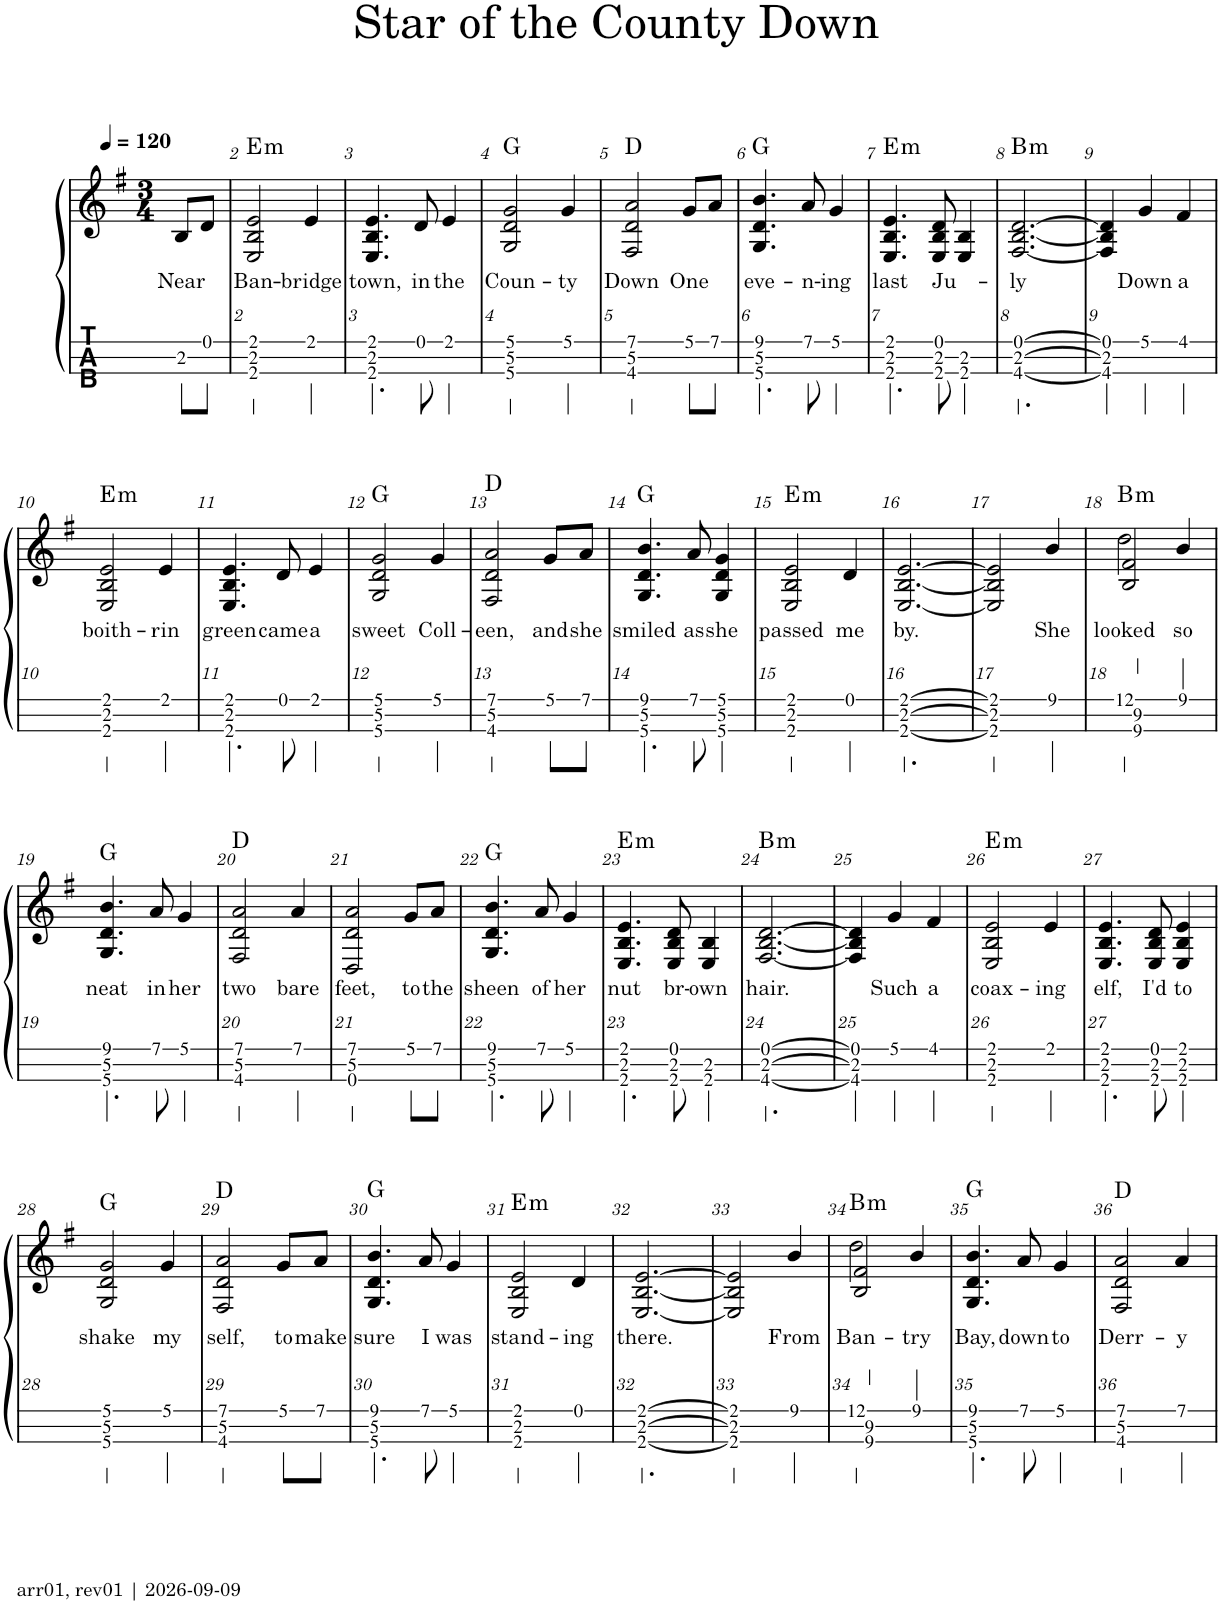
**kern	**kern	**text	**harte
*part1	*part1	*part1	*part1
*staff2	*staff1	*staff1	*
*I"Mountain Dulcimer	*	*	*
*stria3	*	*	*
*	*clefG2	*	*
*k[f#]	*k[f#]	*	*
*M3/4	*M3/4	*	*
*MM120	*MM120	*	*
=1	=1	=1	=1
!	!	!LO:LY:b	!
8B\L	8B/L	Near	.
8d\J	8d/J	.	.
=2	=2	=2	=2
!	!	!LO:LY:b	!LO:H:kt=m
2E\ 2B\ 2e\	2E/ 2B/ 2e/	Ban-	E:min
!	!	!LO:LY:b	!
4e\	4e/	-bridge	.
=3	=3	=3	=3
!	!	!LO:LY:b	!
4.E\ 4.B\ 4.e\	4.E/ 4.B/ 4.e/	town,	.
!	!	!LO:LY:b	!
8d\	8d/	in	.
!	!	!LO:LY:b	!
4e\	4e/	the	.
=4	=4	=4	=4
!	!	!LO:LY:b	!
2G\ 2d\ 2g\	2G/ 2d/ 2g/	Coun-	G:maj
!	!	!LO:LY:b	!
4g\	4g/	-ty	.
=5	=5	=5	=5
!	!	!LO:LY:b	!
2F#\ 2d\ 2a\	2F#/ 2d/ 2a/	Down	D:maj
!	!	!LO:LY:b	!
8g\L	8g/L	One	.
8a\J	8a/J	.	.
=6	=6	=6	=6
!	!	!LO:LY:b	!
4.G\ 4.d\ 4.b\	4.G/ 4.d/ 4.b/	eve-	G:maj
!	!	!LO:LY:b	!
8a\	8a/	-n-	.
!	!	!LO:LY:b	!
4g\	4g/	-ing	.
=7	=7	=7	=7
!	!	!LO:LY:b	!LO:H:kt=m
4.E\ 4.B\ 4.e\	4.E/ 4.B/ 4.e/	last	E:min
!	!	!LO:LY:b	!
8E\ 8B\ 8d\	8E/ 8B/ 8d/	Ju-	.
4E\ 4B\	4E/ 4B/	.	.
=8	=8	=8	=8
!	!	!LO:LY:b	!LO:H:kt=m
[2.F#\ [2.B\ [2.d\	[2.F#/ [2.B/ [2.d/	-ly	B:min
=9	=9	=9	=9
4F#\] 4B\] 4d\]	4F#/] 4B/] 4d/]	.	.
!	!	!LO:LY:b	!
4g\	4g/	Down	.
!	!	!LO:LY:b	!
4f#\	4f#/	a	.
!!LO:LB:g=z
=10	=10	=10	=10
!	!	!LO:LY:b	!LO:H:kt=m
2E\ 2B\ 2e\	2E/ 2B/ 2e/	boith-	E:min
!	!	!LO:LY:b	!
4e\	4e/	-rin	.
=11	=11	=11	=11
!	!	!LO:LY:b	!
4.E\ 4.B\ 4.e\	4.E/ 4.B/ 4.e/	green	.
!	!	!LO:LY:b	!
8d\	8d/	came	.
!	!	!LO:LY:b	!
4e\	4e/	a	.
=12	=12	=12	=12
!	!	!LO:LY:b	!
2G\ 2d\ 2g\	2G/ 2d/ 2g/	sweet	G:maj
!	!	!LO:LY:b	!
4g\	4g/	Coll-	.
=13	=13	=13	=13
!	!	!LO:LY:b	!
2F#\ 2d\ 2a\	2F#/ 2d/ 2a/	-een,	D:maj
!	!	!LO:LY:b	!
8g\L	8g/L	and	.
!	!	!LO:LY:b	!
8a\J	8a/J	she	.
=14	=14	=14	=14
!	!	!LO:LY:b	!
4.G\ 4.d\ 4.b\	4.G/ 4.d/ 4.b/	smiled	G:maj
!	!	!LO:LY:b	!
8a\	8a/	as	.
!	!	!LO:LY:b	!
4G\ 4d\ 4g\	4G/ 4d/ 4g/	she	.
=15	=15	=15	=15
!	!	!LO:LY:b	!LO:H:kt=m
2E\ 2B\ 2e\	2E/ 2B/ 2e/	passed	E:min
!	!	!LO:LY:b	!
4d\	4d/	me	.
=16	=16	=16	=16
!	!	!LO:LY:b	!
[2.E\ [2.B\ [2.e\	[2.E/ [2.B/ [2.e/	by.	.
=17	=17	=17	=17
2E\] 2B\] 2e\]	2E/] 2B/] 2e/]	.	.
!	!	!LO:LY:b	!
4b\	4b/	She	.
=18	=18	=18	=18
*^	*	*	*
!	!	!	!LO:LY:b	!LO:H:kt=m
*	*	*^	*	*
2B/ 2f#/	2dd\	2B/ 2f#/	2dd\	looked	B:min
!	!	!	!	!LO:LY:b	!
4b/	4ryy	4b/	4ryy	so	.
!!LO:LB:g=z
=19	=19	=19	=19	=19	=19
!	!	!	!	!LO:LY:b	!
*v	*v	*	*	*	*
*	*v	*v	*	*
4.G\ 4.d\ 4.b\	4.G/ 4.d/ 4.b/	neat	G:maj
!	!	!LO:LY:b	!
8a\	8a/	in	.
!	!	!LO:LY:b	!
4g\	4g/	her	.
=20	=20	=20	=20
!	!	!LO:LY:b	!
2F#\ 2d\ 2a\	2F#/ 2d/ 2a/	two	D:maj
!	!	!LO:LY:b	!
4a\	4a/	bare	.
=21	=21	=21	=21
!	!	!LO:LY:b	!
2D\ 2d\ 2a\	2D/ 2d/ 2a/	feet,	.
!	!	!LO:LY:b	!
8g\L	8g/L	to	.
!	!	!LO:LY:b	!
8a\J	8a/J	the	.
=22	=22	=22	=22
!	!	!LO:LY:b	!
4.G\ 4.d\ 4.b\	4.G/ 4.d/ 4.b/	sheen	G:maj
!	!	!LO:LY:b	!
8a\	8a/	of	.
!	!	!LO:LY:b	!
4g\	4g/	her	.
=23	=23	=23	=23
!	!	!LO:LY:b	!LO:H:kt=m
4.E\ 4.B\ 4.e\	4.E/ 4.B/ 4.e/	nut	E:min
!	!	!LO:LY:b	!
8E\ 8B\ 8d\	8E/ 8B/ 8d/	br-	.
!	!	!LO:LY:b	!
4E\ 4B\	4E/ 4B/	-own	.
=24	=24	=24	=24
!	!	!LO:LY:b	!LO:H:kt=m
[2.F#\ [2.B\ [2.d\	[2.F#/ [2.B/ [2.d/	hair.	B:min
=25	=25	=25	=25
4F#\] 4B\] 4d\]	4F#/] 4B/] 4d/]	.	.
!	!	!LO:LY:b	!
4g\	4g/	Such	.
!	!	!LO:LY:b	!
4f#\	4f#/	a	.
=26	=26	=26	=26
!	!	!LO:LY:b	!LO:H:kt=m
2E\ 2B\ 2e\	2E/ 2B/ 2e/	coax-	E:min
!	!	!LO:LY:b	!
4e\	4e/	-ing	.
=27	=27	=27	=27
!	!	!LO:LY:b	!
4.E\ 4.B\ 4.e\	4.E/ 4.B/ 4.e/	elf,	.
!	!	!LO:LY:b	!
8E\ 8B\ 8d\	8E/ 8B/ 8d/	I'd	.
!	!	!LO:LY:b	!
4E\ 4B\ 4e\	4E/ 4B/ 4e/	to	.
!!LO:LB:g=z
=28	=28	=28	=28
!	!	!LO:LY:b	!
2G\ 2d\ 2g\	2G/ 2d/ 2g/	shake	G:maj
!	!	!LO:LY:b	!
4g\	4g/	my	.
=29	=29	=29	=29
!	!	!LO:LY:b	!
2F#\ 2d\ 2a\	2F#/ 2d/ 2a/	self,	D:maj
!	!	!LO:LY:b	!
8g\L	8g/L	to	.
!	!	!LO:LY:b	!
8a\J	8a/J	make	.
=30	=30	=30	=30
!	!	!LO:LY:b	!
4.G\ 4.d\ 4.b\	4.G/ 4.d/ 4.b/	sure	G:maj
!	!	!LO:LY:b	!
8a\	8a/	I	.
!	!	!LO:LY:b	!
4g\	4g/	was	.
=31	=31	=31	=31
!	!	!LO:LY:b	!LO:H:kt=m
2E\ 2B\ 2e\	2E/ 2B/ 2e/	stand-	E:min
!	!	!LO:LY:b	!
4d\	4d/	-ing	.
=32	=32	=32	=32
!	!	!LO:LY:b	!
[2.E\ [2.B\ [2.e\	[2.E/ [2.B/ [2.e/	there.	.
=33	=33	=33	=33
2E\] 2B\] 2e\]	2E/] 2B/] 2e/]	.	.
!	!	!LO:LY:b	!
4b\	4b/	From	.
=34	=34	=34	=34
*^	*	*	*
!	!	!	!LO:LY:b	!LO:H:kt=m
*	*	*^	*	*
2B/ 2f#/	2dd\	2B/ 2f#/	2dd\	Ban-	B:min
!	!	!	!	!LO:LY:b	!
4b/	4ryy	4b/	4ryy	-try	.
=35	=35	=35	=35	=35	=35
!	!	!	!	!LO:LY:b	!
*v	*v	*	*	*	*
*	*v	*v	*	*
4.G\ 4.d\ 4.b\	4.G/ 4.d/ 4.b/	Bay,	G:maj
!	!	!LO:LY:b	!
8a\	8a/	down	.
!	!	!LO:LY:b	!
4g\	4g/	to	.
=36	=36	=36	=36
!	!	!LO:LY:b	!
2F#\ 2d\ 2a\	2F#/ 2d/ 2a/	Derr-	D:maj
!	!	!LO:LY:b	!
4a\	4a/	-y	.
=	=	=	=
*-	*-	*-	*-
